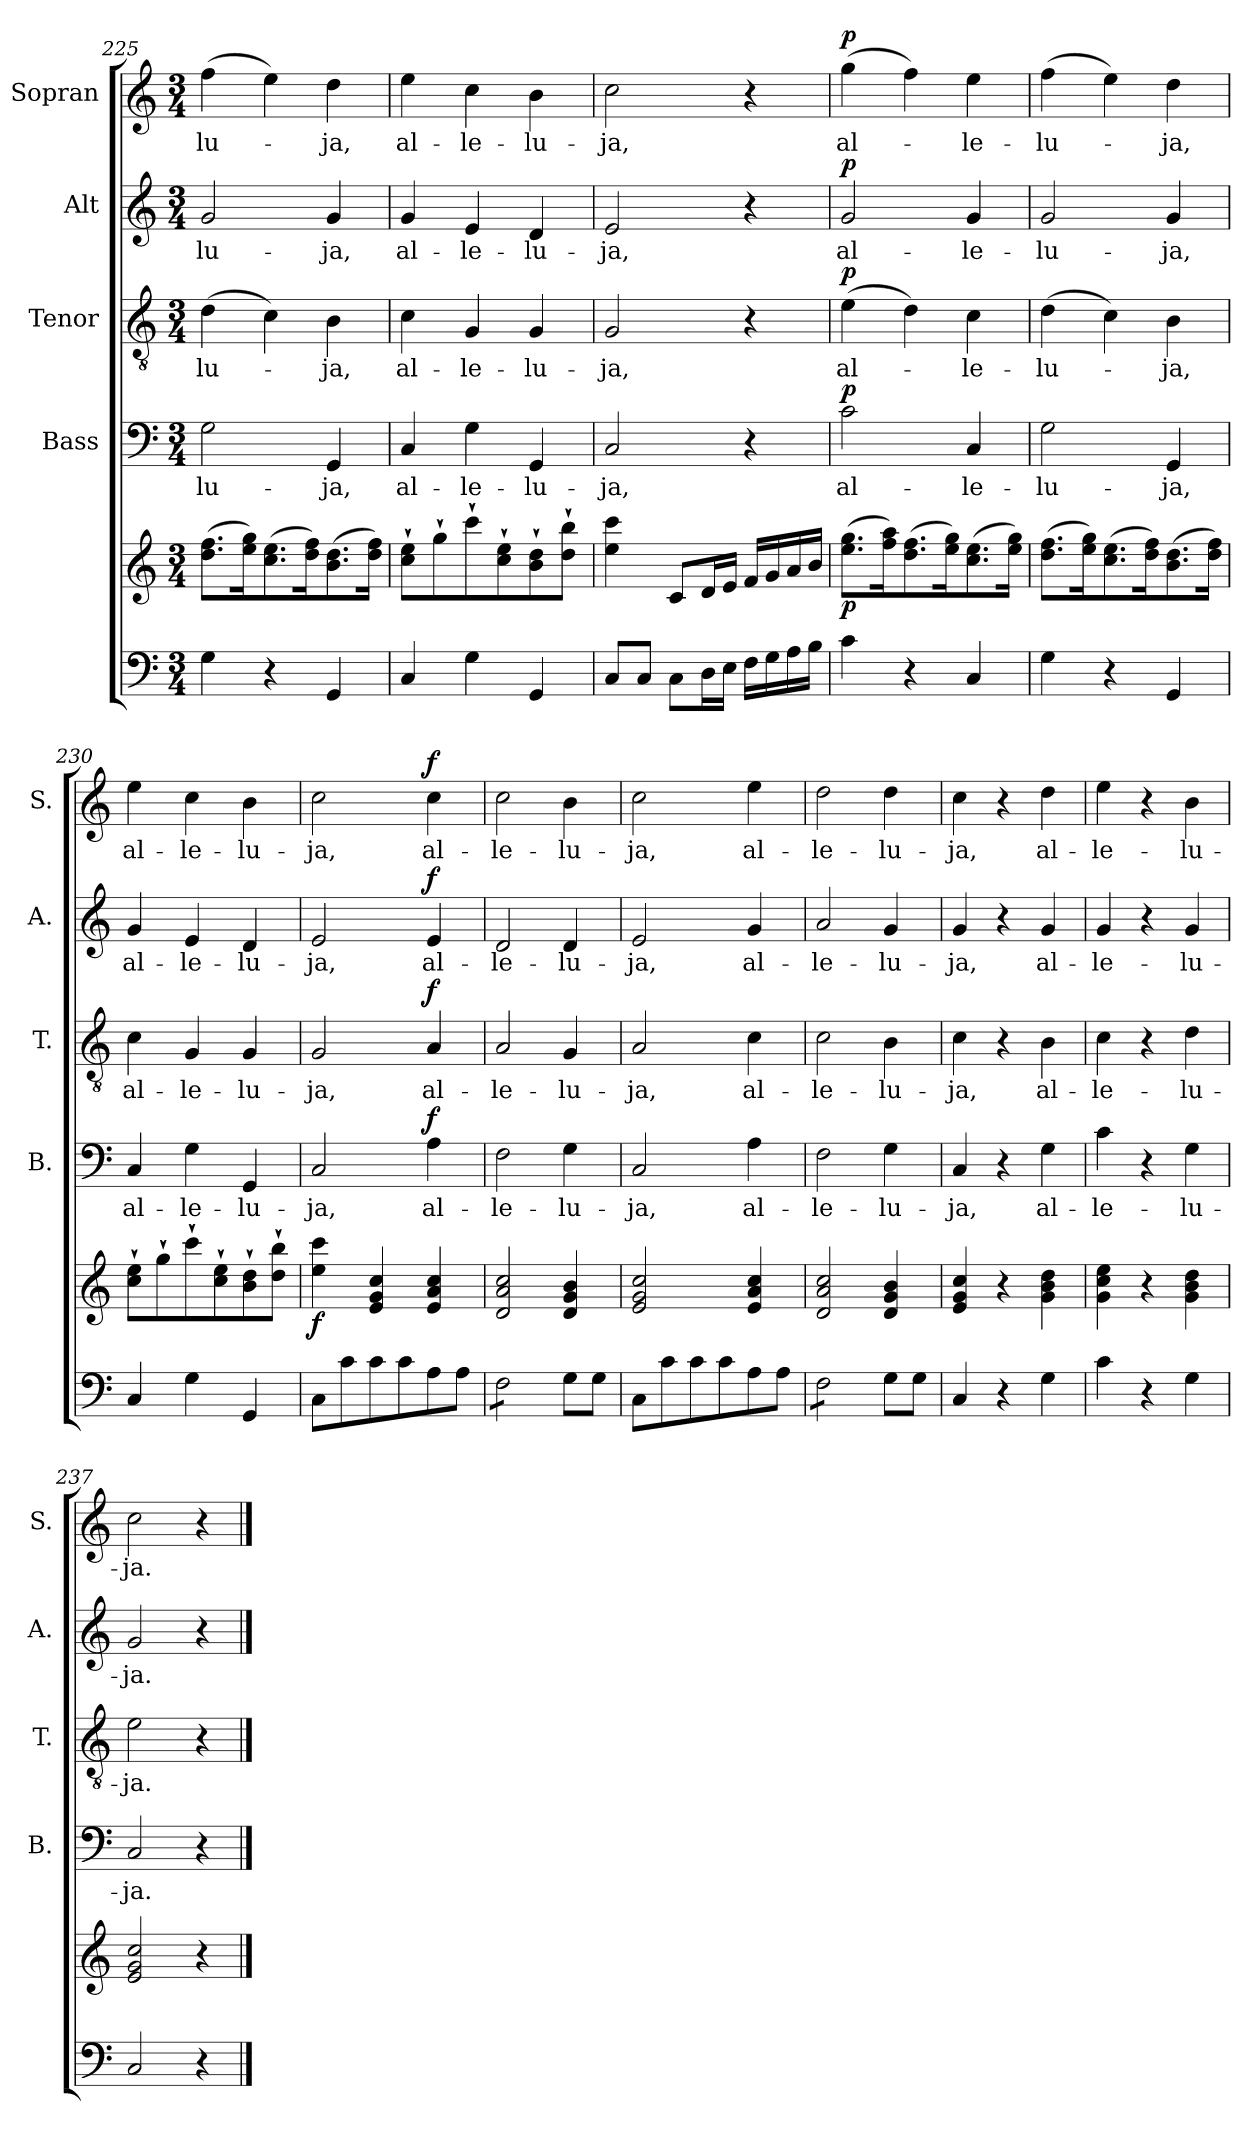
**kern	**kern	**dynam	**kern	**text	**dynam	**kern	**text	**dynam	**kern	**text	**dynam	**kern	**text	**dynam
*part5	*part5	*part5	*part4	*part4	*part4	*part3	*part3	*part3	*part2	*part2	*part2	*part1	*part1	*part1
*staff6	*staff5	*staff5/6	*staff4	*staff4	*staff4	*staff3	*staff3	*staff3	*staff2	*staff2	*staff2	*staff1	*staff1	*staff1
*	*	*	*I"Bass	*	*	*I"Tenor	*	*	*I"Alt	*	*	*I"Sopran	*	*
*	*	*	*I'B.	*	*	*I'T.	*	*	*I'A.	*	*	*I'S.	*	*
*clefF4	*clefG2	*	*clefF4	*	*	*clefGv2	*	*	*clefG2	*	*	*clefG2	*	*
*k[]	*k[]	*	*k[]	*	*	*k[]	*	*	*k[]	*	*	*k[]	*	*
*C:	*C:	*	*C:	*	*	*C:	*	*	*C:	*	*	*C:	*	*
*M3/4	*M3/4	*	*M3/4	*	*	*M3/4	*	*	*M3/4	*	*	*M3/4	*	*
=225	=225	=225	=225	=225	=225	=225	=225	=225	=225	=225	=225	=225	=225	=225
!	!	!	!	!LO:LY:b	!	!	!LO:LY:b	!	!	!LO:LY:b	!	!	!LO:LY:b	!
4G\	(>8.dd\ 8.ff\L	.	2G\	-lu-	.	(>4d\	-lu-	.	2g/	-lu-	.	(>4ff\	-lu-	.
.	16ee\ 16gg\k)	.	.	.	.	.	.	.	.	.	.	.	.	.
4r	(>8.cc\ 8.ee\	.	.	.	.	4c\)	.	.	.	.	.	4ee\)	.	.
.	16dd\ 16ff\k)	.	.	.	.	.	.	.	.	.	.	.	.	.
!	!	!	!	!LO:LY:b	!	!	!LO:LY:b	!	!	!LO:LY:b	!	!	!LO:LY:b	!
4GG/	(>8.b\ 8.dd\	.	4GG/	-ja,	.	4B\	-ja,	.	4g/	-ja,	.	4dd\	-ja,	.
.	16dd\ 16ff\Jk)	.	.	.	.	.	.	.	.	.	.	.	.	.
=226	=226	=226	=226	=226	=226	=226	=226	=226	=226	=226	=226	=226	=226	=226
!	!	!	!	!LO:LY:b	!	!	!LO:LY:b	!	!	!LO:LY:b	!	!	!LO:LY:b	!
4C/	8cc\`> 8ee\`>L	.	4C/	al-	.	4c\	al-	.	4g/	al-	.	4ee\	al-	.
.	8gg`>\	.	.	.	.	.	.	.	.	.	.	.	.	.
!	!	!	!	!LO:LY:b	!	!	!LO:LY:b	!	!	!LO:LY:b	!	!	!LO:LY:b	!
4G\	8ccc`>\	.	4G\	-le-	.	4G/	-le-	.	4e/	-le-	.	4cc\	-le-	.
.	8cc\`> 8ee\`>	.	.	.	.	.	.	.	.	.	.	.	.	.
!	!	!	!	!LO:LY:b	!	!	!LO:LY:b	!	!	!LO:LY:b	!	!	!LO:LY:b	!
4GG/	8b\`> 8dd\`>	.	4GG/	-lu-	.	4G/	-lu-	.	4d/	-lu-	.	4b\	-lu-	.
.	8dd\`> 8bb\`>J	.	.	.	.	.	.	.	.	.	.	.	.	.
!!LO:PB:g=z
=227	=227	=227	=227	=227	=227	=227	=227	=227	=227	=227	=227	=227	=227	=227
!	!	!	!	!LO:LY:b	!	!	!LO:LY:b	!	!	!LO:LY:b	!	!	!LO:LY:b	!
8C/L	4ee\ 4ccc\	.	2C/	-ja,	.	2G/	-ja,	.	2e/	-ja,	.	2cc\	-ja,	.
8C/J	.	.	.	.	.	.	.	.	.	.	.	.	.	.
8C\L	8c/L	.	.	.	.	.	.	.	.	.	.	.	.	.
16D\L	16d/L	.	.	.	.	.	.	.	.	.	.	.	.	.
16E\JJ	16e/JJ	.	.	.	.	.	.	.	.	.	.	.	.	.
16F\LL	16f/LL	.	4r	.	.	4r	.	.	4r	.	.	4r	.	.
16G\	16g/	.	.	.	.	.	.	.	.	.	.	.	.	.
16A\	16a/	.	.	.	.	.	.	.	.	.	.	.	.	.
16B\JJ	16b/JJ	.	.	.	.	.	.	.	.	.	.	.	.	.
=228	=228	=228	=228	=228	=228	=228	=228	=228	=228	=228	=228	=228	=228	=228
!	!	!LO:DY:b	!	!LO:LY:b	!LO:DY:a	!	!LO:LY:b	!LO:DY:a	!	!LO:LY:b	!LO:DY:a	!	!LO:LY:b	!LO:DY:a
4c\	(>8.ee\ 8.gg\L	p	2c\	al-	p	(>4e\	al-	p	2g/	al-	p	(>4gg\	al-	p
.	16ff\ 16aa\k)	.	.	.	.	.	.	.	.	.	.	.	.	.
4r	(>8.dd\ 8.ff\	.	.	.	.	4d\)	.	.	.	.	.	4ff\)	.	.
.	16ee\ 16gg\k)	.	.	.	.	.	.	.	.	.	.	.	.	.
!	!	!	!	!LO:LY:b	!	!	!LO:LY:b	!	!	!LO:LY:b	!	!	!LO:LY:b	!
4C/	(>8.cc\ 8.ee\	.	4C/	-le-	.	4c\	-le-	.	4g/	-le-	.	4ee\	-le-	.
.	16ee\ 16gg\Jk)	.	.	.	.	.	.	.	.	.	.	.	.	.
=229	=229	=229	=229	=229	=229	=229	=229	=229	=229	=229	=229	=229	=229	=229
!	!	!	!	!LO:LY:b	!	!	!LO:LY:b	!	!	!LO:LY:b	!	!	!LO:LY:b	!
4G\	(>8.dd\ 8.ff\L	.	2G\	-lu-	.	(>4d\	-lu-	.	2g/	-lu-	.	(>4ff\	-lu-	.
.	16ee\ 16gg\k)	.	.	.	.	.	.	.	.	.	.	.	.	.
4r	(>8.cc\ 8.ee\	.	.	.	.	4c\)	.	.	.	.	.	4ee\)	.	.
.	16dd\ 16ff\k)	.	.	.	.	.	.	.	.	.	.	.	.	.
!	!	!	!	!LO:LY:b	!	!	!LO:LY:b	!	!	!LO:LY:b	!	!	!LO:LY:b	!
4GG/	(>8.b\ 8.dd\	.	4GG/	-ja,	.	4B\	-ja,	.	4g/	-ja,	.	4dd\	-ja,	.
.	16dd\ 16ff\Jk)	.	.	.	.	.	.	.	.	.	.	.	.	.
=230	=230	=230	=230	=230	=230	=230	=230	=230	=230	=230	=230	=230	=230	=230
!	!	!	!	!LO:LY:b	!	!	!LO:LY:b	!	!	!LO:LY:b	!	!	!LO:LY:b	!
4C/	8cc\`> 8ee\`>L	.	4C/	al-	.	4c\	al-	.	4g/	al-	.	4ee\	al-	.
.	8gg`>\	.	.	.	.	.	.	.	.	.	.	.	.	.
!	!	!	!	!LO:LY:b	!	!	!LO:LY:b	!	!	!LO:LY:b	!	!	!LO:LY:b	!
4G\	8ccc`>\	.	4G\	-le-	.	4G/	-le-	.	4e/	-le-	.	4cc\	-le-	.
.	8cc\`> 8ee\`>	.	.	.	.	.	.	.	.	.	.	.	.	.
!	!	!	!	!LO:LY:b	!	!	!LO:LY:b	!	!	!LO:LY:b	!	!	!LO:LY:b	!
4GG/	8b\`> 8dd\`>	.	4GG/	-lu-	.	4G/	-lu-	.	4d/	-lu-	.	4b\	-lu-	.
.	8dd\`> 8bb\`>J	.	.	.	.	.	.	.	.	.	.	.	.	.
=231	=231	=231	=231	=231	=231	=231	=231	=231	=231	=231	=231	=231	=231	=231
!	!	!LO:DY:b	!	!LO:LY:b	!	!	!LO:LY:b	!	!	!LO:LY:b	!	!	!LO:LY:b	!
8C\L	4ee\ 4ccc\	f	2C/	-ja,	.	2G/	-ja,	.	2e/	-ja,	.	2cc\	-ja,	.
8c\	.	.	.	.	.	.	.	.	.	.	.	.	.	.
8c\	4e/ 4g/ 4cc/	.	.	.	.	.	.	.	.	.	.	.	.	.
8c\	.	.	.	.	.	.	.	.	.	.	.	.	.	.
!	!	!	!	!LO:LY:b	!LO:DY:a	!	!LO:LY:b	!LO:DY:a	!	!LO:LY:b	!LO:DY:a	!	!LO:LY:b	!LO:DY:a
8A\	4e/ 4a/ 4cc/	.	4A\	al-	f	4A/	al-	f	4e/	al-	f	4cc\	al-	f
8A\J	.	.	.	.	.	.	.	.	.	.	.	.	.	.
!!LO:LB:g=z
=232	=232	=232	=232	=232	=232	=232	=232	=232	=232	=232	=232	=232	=232	=232
!	!	!	!	!LO:LY:b	!	!	!LO:LY:b	!	!	!LO:LY:b	!	!	!LO:LY:b	!
*tremolo	*	*	*	*	*	*	*	*	*	*	*	*	*	*
8F\L	2d/ 2a/ 2cc/	.	2F\	-le-	.	2A/	-le-	.	2d/	-le-	.	2cc\	-le-	.
8F\	.	.	.	.	.	.	.	.	.	.	.	.	.	.
8F\	.	.	.	.	.	.	.	.	.	.	.	.	.	.
8F\J	.	.	.	.	.	.	.	.	.	.	.	.	.	.
*Xtremolo	*	*	*	*	*	*	*	*	*	*	*	*	*	*
!	!	!	!	!LO:LY:b	!	!	!LO:LY:b	!	!	!LO:LY:b	!	!	!LO:LY:b	!
8G\L	4d/ 4g/ 4b/	.	4G\	-lu-	.	4G/	-lu-	.	4d/	-lu-	.	4b\	-lu-	.
8G\J	.	.	.	.	.	.	.	.	.	.	.	.	.	.
=233	=233	=233	=233	=233	=233	=233	=233	=233	=233	=233	=233	=233	=233	=233
!	!	!	!	!LO:LY:b	!	!	!LO:LY:b	!	!	!LO:LY:b	!	!	!LO:LY:b	!
8C\L	2e/ 2g/ 2cc/	.	2C/	-ja,	.	2A/	-ja,	.	2e/	-ja,	.	2cc\	-ja,	.
8c\	.	.	.	.	.	.	.	.	.	.	.	.	.	.
8c\	.	.	.	.	.	.	.	.	.	.	.	.	.	.
8c\	.	.	.	.	.	.	.	.	.	.	.	.	.	.
!	!	!	!	!LO:LY:b	!	!	!LO:LY:b	!	!	!LO:LY:b	!	!	!LO:LY:b	!
8A\	4e/ 4a/ 4cc/	.	4A\	al-	.	4c\	al-	.	4g/	al-	.	4ee\	al-	.
8A\J	.	.	.	.	.	.	.	.	.	.	.	.	.	.
=234	=234	=234	=234	=234	=234	=234	=234	=234	=234	=234	=234	=234	=234	=234
!	!	!	!	!LO:LY:b	!	!	!LO:LY:b	!	!	!LO:LY:b	!	!	!LO:LY:b	!
*tremolo	*	*	*	*	*	*	*	*	*	*	*	*	*	*
8F\L	2d/ 2a/ 2cc/	.	2F\	-le-	.	2c\	-le-	.	2a/	-le-	.	2dd\	-le-	.
8F\	.	.	.	.	.	.	.	.	.	.	.	.	.	.
8F\	.	.	.	.	.	.	.	.	.	.	.	.	.	.
8F\J	.	.	.	.	.	.	.	.	.	.	.	.	.	.
*Xtremolo	*	*	*	*	*	*	*	*	*	*	*	*	*	*
!	!	!	!	!LO:LY:b	!	!	!LO:LY:b	!	!	!LO:LY:b	!	!	!LO:LY:b	!
8G\L	4d/ 4g/ 4b/	.	4G\	-lu-	.	4B\	-lu-	.	4g/	-lu-	.	4dd\	-lu-	.
8G\J	.	.	.	.	.	.	.	.	.	.	.	.	.	.
=235	=235	=235	=235	=235	=235	=235	=235	=235	=235	=235	=235	=235	=235	=235
!	!	!	!	!LO:LY:b	!	!	!LO:LY:b	!	!	!LO:LY:b	!	!	!LO:LY:b	!
4C/	4e/ 4g/ 4cc/	.	4C/	-ja,	.	4c\	-ja,	.	4g/	-ja,	.	4cc\	-ja,	.
4r	4r	.	4r	.	.	4r	.	.	4r	.	.	4r	.	.
!	!	!	!	!LO:LY:b	!	!	!LO:LY:b	!	!	!LO:LY:b	!	!	!LO:LY:b	!
4G\	4g\ 4b\ 4dd\	.	4G\	al-	.	4B\	al-	.	4g/	al-	.	4dd\	al-	.
=236	=236	=236	=236	=236	=236	=236	=236	=236	=236	=236	=236	=236	=236	=236
!	!	!	!	!LO:LY:b	!	!	!LO:LY:b	!	!	!LO:LY:b	!	!	!LO:LY:b	!
4c\	4g\ 4cc\ 4ee\	.	4c\	-le-	.	4c\	-le-	.	4g/	-le-	.	4ee\	-le-	.
4r	4r	.	4r	.	.	4r	.	.	4r	.	.	4r	.	.
!	!	!	!	!LO:LY:b	!	!	!LO:LY:b	!	!	!LO:LY:b	!	!	!LO:LY:b	!
4G\	4g\ 4b\ 4dd\	.	4G\	-lu-	.	4d\	-lu-	.	4g/	-lu-	.	4b\	-lu-	.
=237	=237	=237	=237	=237	=237	=237	=237	=237	=237	=237	=237	=237	=237	=237
!	!	!	!	!LO:LY:b	!	!	!LO:LY:b	!	!	!LO:LY:b	!	!	!LO:LY:b	!
2C/	2e/ 2g/ 2cc/	.	2C/	-ja.	.	2e\	-ja.	.	2g/	-ja.	.	2cc\	-ja.	.
4r	4r	.	4r	.	.	4r	.	.	4r	.	.	4r	.	.
==	==	==	==	==	==	==	==	==	==	==	==	==	==	==
*-	*-	*-	*-	*-	*-	*-	*-	*-	*-	*-	*-	*-	*-	*-
